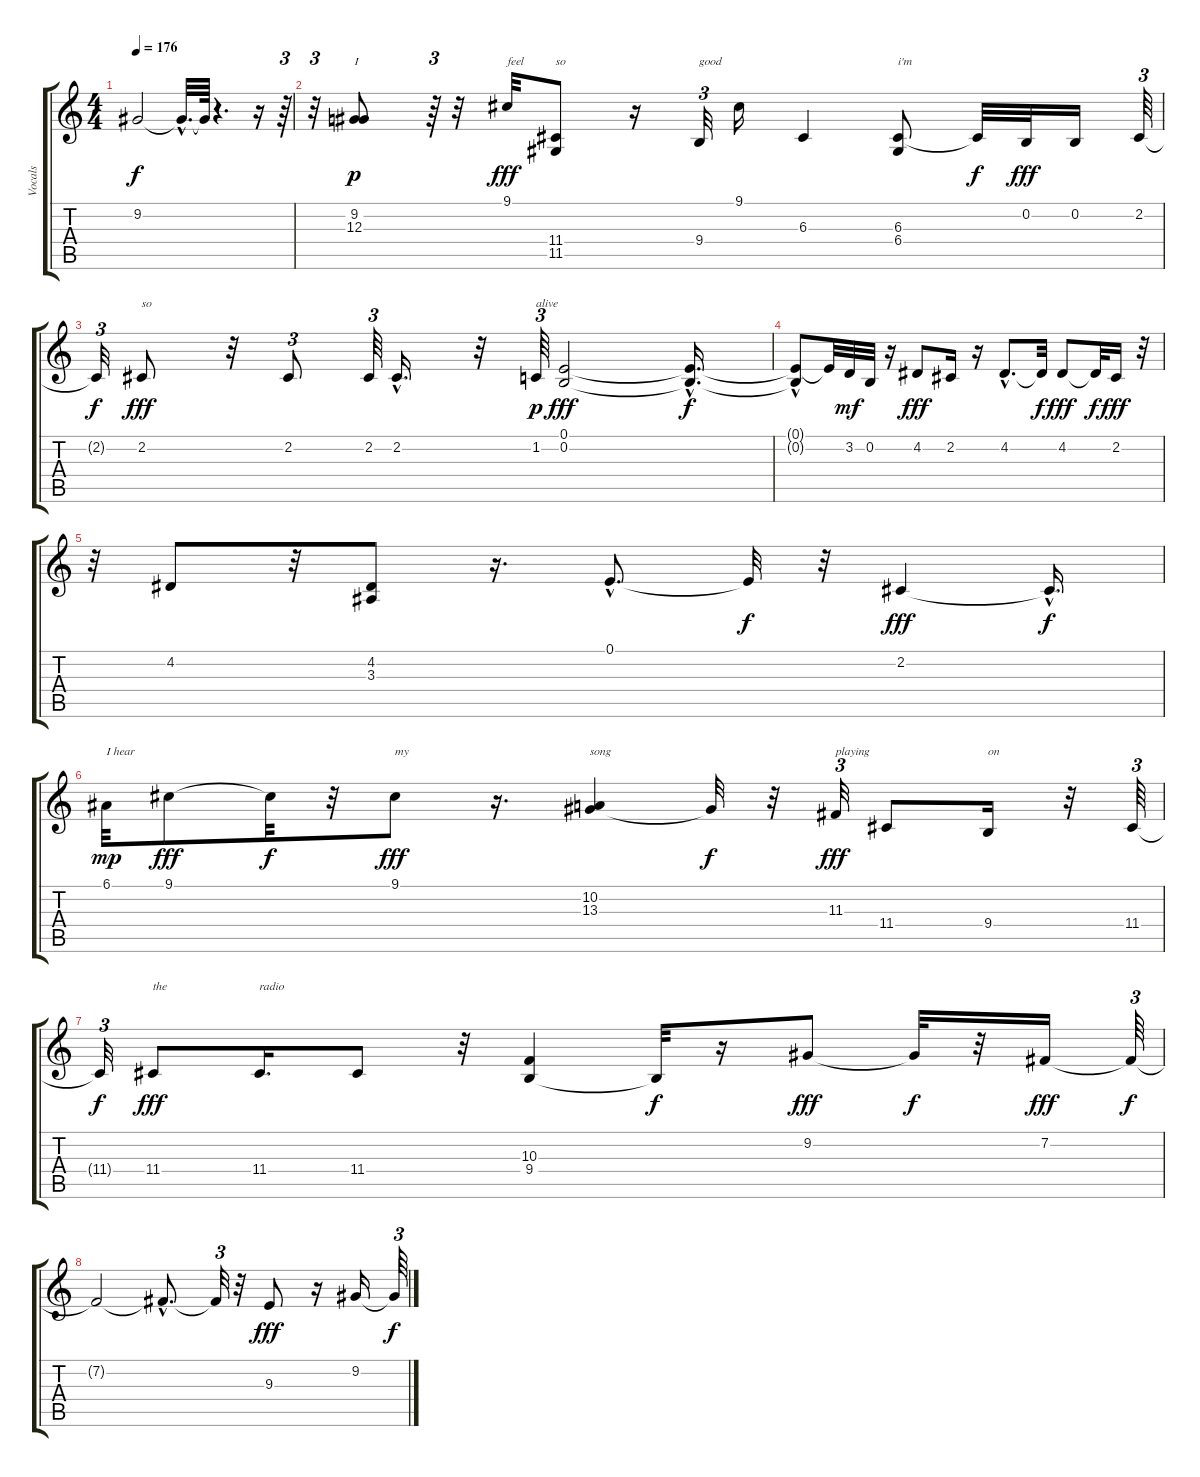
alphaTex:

\track ("Vocals  " "Vocals  ") {instrument altosax}
\staff {score tabs}
\tuning (E4 B3 G3 D3 A2 E2) {hide}
\ts (4 4)
\tempo 176
\clef g2
\ks c
9.2{t}.2{dy f} 9.2{hac t}.32{d} 9.2{t}.64 r.4{d} r.16 r.64{tu (3 2)} |
r.32{tu (3 2)} (9.2 12.3).8{txt "I" dy p} r.64{tu (3 2)} r.32 9.1.32{txt "feel" dy fff} (11.4 11.5).8{txt "so"} r.16 9.4.32{tu (3 2) txt "good"} 9.1.16 6.3.4 (6.3 6.4).8{txt "i'm"} 6.3{t}.32{dy f} 0.2.32{dy fff} 0.2.16 2.2.64{tu (3 2)} |
2.2{t}.32{tu (3 2) dy f} 2.2.8{txt "so" dy fff} r.32 2.2.8{tu (3 2)} 2.2.64{tu (3 2)} 2.2{hac}.16{d} r.32 1.2.64{tu (3 2) txt "alive" dy p} (0.1 0.2).2{dy fff} (0.1{hac t} 0.2{hac t}).16{d dy f} |
(0.1{t} 0.2{hac t}).8 0.1{t}.32 3.2.32{dy mf} 0.2.32 r.16 4.2.8{dy fff} 2.2.16 r.16 4.2{hac}.8{d} 4.2{t}.32{dy f} 4.2.8{dy fff} 4.2{t}.32{dy f} 2.2.16{dy fff} r.32 |
r.32 4.2.8 r.32 (4.2 3.3).8 r.16{d} 0.1{hac}.8{d} 0.1{t}.32{dy f} r.32 2.2.4{dy fff} 2.2{hac t}.16{d dy f} |
6.1.32{txt "I hear" dy mp} 9.1.8{dy fff} 9.1{t}.32{dy f} r.32 9.1.8{txt "my" dy fff} r.16{d} (10.2 13.3).4{txt "song"} 13.3{t}.32{dy f} r.32 11.3.32{tu (3 2) txt "playing" dy fff} 11.4.8 9.4.16{txt "on"} r.32 11.4.64{tu (3 2)} |
11.4{t}.32{tu (3 2) dy f} 11.4.8{txt "the" dy fff} 11.4.16{d txt "radio"} 11.4.8 r.32 (10.3 9.4).4 9.4{t}.32{dy f} r.16 9.2.8{dy fff} 9.2{t}.32{dy f} r.32 7.2.16{dy fff} 7.2{t}.64{tu (3 2) dy f} |
7.2{t}.2 7.2{hac t}.8{d} 7.2{t}.32{tu (3 2)} r.32 9.3.8{dy fff} r.16 9.2.16 9.2{t}.64{tu (3 2) dy f}
